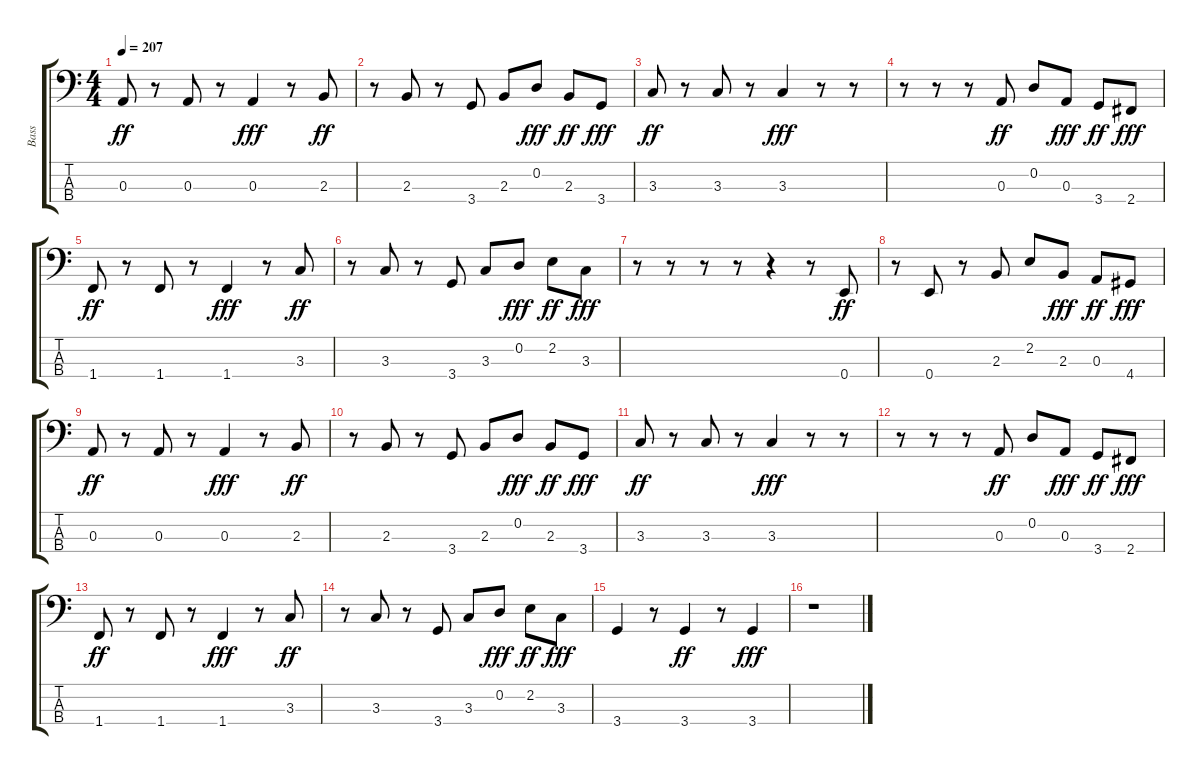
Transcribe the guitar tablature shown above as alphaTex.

\track ("Bass" "Bass") {instrument electricbassfinger}
\staff {score tabs}
\tuning (G2 D2 A1 E1) {hide}
\ts (4 4)
\tempo 207
\clef f4
\ks c
0.3.8{dy ff} r.8 0.3.8 r.8 0.3.4{dy fff} r.8 2.3.8{dy ff} |
r.8 2.3.8 r.8 3.4.8 2.3.8 0.2.8{dy fff} 2.3.8{dy ff} 3.4.8{dy fff} |
3.3.8{dy ff} r.8 3.3.8 r.8 3.3.4{dy fff} r.8 r.8 |
r.8 r.8 r.8 0.3.8{dy ff} 0.2.8 0.3.8{dy fff} 3.4.8{dy ff} 2.4.8{dy fff} |
1.4.8{dy ff} r.8 1.4.8 r.8 1.4.4{dy fff} r.8 3.3.8{dy ff} |
r.8 3.3.8 r.8 3.4.8 3.3.8 0.2.8{dy fff} 2.2.8{dy ff} 3.3.8{dy fff} |
r.8 r.8 r.8 r.8 r.4 r.8 0.4.8{dy ff} |
r.8 0.4.8 r.8 2.3.8 2.2.8 2.3.8{dy fff} 0.3.8{dy ff} 4.4.8{dy fff} |
0.3.8{dy ff} r.8 0.3.8 r.8 0.3.4{dy fff} r.8 2.3.8{dy ff} |
r.8 2.3.8 r.8 3.4.8 2.3.8 0.2.8{dy fff} 2.3.8{dy ff} 3.4.8{dy fff} |
3.3.8{dy ff} r.8 3.3.8 r.8 3.3.4{dy fff} r.8 r.8 |
r.8 r.8 r.8 0.3.8{dy ff} 0.2.8 0.3.8{dy fff} 3.4.8{dy ff} 2.4.8{dy fff} |
1.4.8{dy ff} r.8 1.4.8 r.8 1.4.4{dy fff} r.8 3.3.8{dy ff} |
r.8 3.3.8 r.8 3.4.8 3.3.8 0.2.8{dy fff} 2.2.8{dy ff} 3.3.8{dy fff} |
3.4.4 r.8 3.4.4{dy ff} r.8 3.4.4{dy fff} |
r.1
